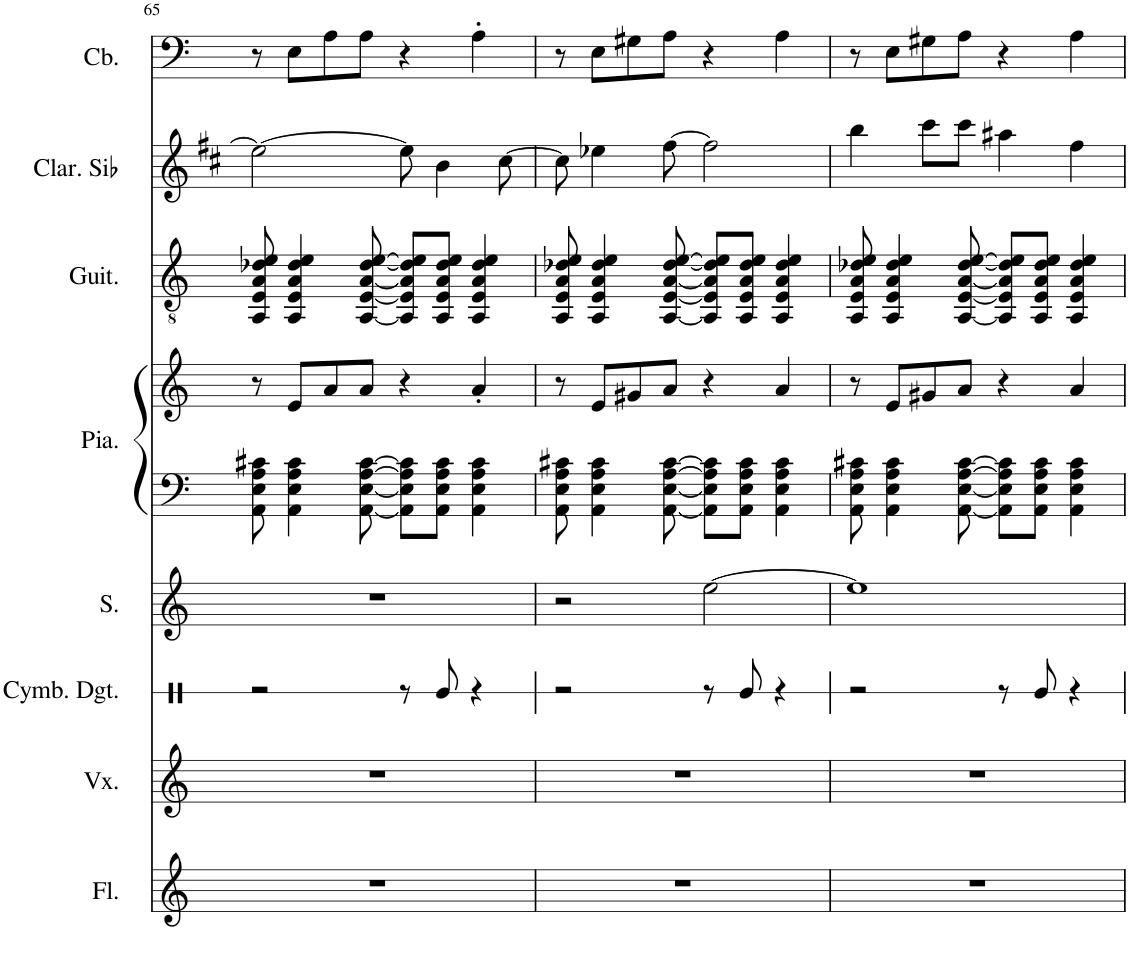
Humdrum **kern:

**kern	**kern	**kern	**kern	**kern	**kern	**kern	**kern	**kern
*part8	*part7	*part6	*part5	*part4	*part4	*part3	*part2	*part1
*staff9	*staff8	*staff7	*staff6	*staff5	*staff4	*staff3	*staff2	*staff1
*I"Flûte	*I"Voix, Voice Ohh	*I"Cymbales à doigts, Percusión	*I"Soprano, Voice Ahh	*I"Piano	*	*I"Guitare classique	*I"Clarinette en Sib	*I"Contrebasse
*I'Fl.	*I'Vx.	*I'Cymb. Dgt.	*I'S.	*I'Pia.	*	*I'Guit.	*I'Clar. Sib	*I'Cb.
!!LO:PB:g=z
*clefG2	*clefG2	*clefX	*clefG2	*clefF4	*clefG2	*clefGv2	*clefG2	*clefF4
*	*	*	*	*	*	*	*Trd1c2	*Trd7c12
*k[]	*k[]	*k[]	*k[]	*k[]	*k[]	*k[]	*k[f#c#]	*k[]
*M4/4	*M4/4	*M4/4	*M4/4	*M4/4	*M4/4	*M4/4	*M4/4	*M4/4
=65	=65	=65	=65	=65	=65	=65	=65	=65
1r	1r	2r	1r	8AA\ 8E\ 8A\ 8c#X\	8r	8AA/ 8E/ 8A/ 8d-X/ 8e/	2ee-\_	8r
.	.	.	.	4AA\ 4E\ 4A\ 4c#\	8e/L	4AA/ 4E/ 4A/ 4d-/ 4e/	.	8E\L
.	.	.	.	.	8a/	.	.	8A\
.	.	.	.	[8AA\ [8E\ [8A\ [8c#\	8a/J	[8AA/ [8E/ [8A/ [8d-/ [8e/	.	8A\J
.	.	8r	.	8AA\] 8E\] 8A\] 8c#\]L	4r	8AA/] 8E/] 8A/] 8d-/] 8e/]L	8ee-\]	4r
.	.	8Re/	.	8AA\ 8E\ 8A\ 8c#\J	.	8AA/ 8E/ 8A/ 8d-/ 8e/J	4b\	.
.	.	4r	.	4AA\ 4E\ 4A\ 4c#\	4a'/	4AA/ 4E/ 4A/ 4d-/ 4e/	.	4A'\
.	.	.	.	.	.	.	[8cc#\	.
=66	=66	=66	=66	=66	=66	=66	=66	=66
1r	1r	2r	2r	8AA\ 8E\ 8A\ 8c#X\	8r	8AA/ 8E/ 8A/ 8d-X/ 8e/	8cc#\]	8r
.	.	.	.	4AA\ 4E\ 4A\ 4c#\	8e/L	4AA/ 4E/ 4A/ 4d-/ 4e/	4ee-X\	8E\L
.	.	.	.	.	8g#X/	.	.	8G#X\
.	.	.	.	[8AA\ [8E\ [8A\ [8c#\	8a/J	[8AA/ [8E/ [8A/ [8d-/ [8e/	[8ff#\	8A\J
.	.	8r	[2ee\	8AA\] 8E\] 8A\] 8c#\]L	4r	8AA/] 8E/] 8A/] 8d-/] 8e/]L	2ff#\]	4r
.	.	8Re/	.	8AA\ 8E\ 8A\ 8c#\J	.	8AA/ 8E/ 8A/ 8d-/ 8e/J	.	.
.	.	4r	.	4AA\ 4E\ 4A\ 4c#\	4a/	4AA/ 4E/ 4A/ 4d-/ 4e/	.	4A\
=67	=67	=67	=67	=67	=67	=67	=67	=67
1r	1r	2r	1ee]	8AA\ 8E\ 8A\ 8c#X\	8r	8AA/ 8E/ 8A/ 8d-X/ 8e/	4bb\	8r
.	.	.	.	4AA\ 4E\ 4A\ 4c#\	8e/L	4AA/ 4E/ 4A/ 4d-/ 4e/	.	8E\L
.	.	.	.	.	8g#X/	.	8ccc#\L	8G#X\
.	.	.	.	[8AA\ [8E\ [8A\ [8c#\	8a/J	[8AA/ [8E/ [8A/ [8d-/ [8e/	8ccc#\J	8A\J
.	.	8r	.	8AA\] 8E\] 8A\] 8c#\]L	4r	8AA/] 8E/] 8A/] 8d-/] 8e/]L	4aa#X\	4r
.	.	8Re/	.	8AA\ 8E\ 8A\ 8c#\J	.	8AA/ 8E/ 8A/ 8d-/ 8e/J	.	.
.	.	4r	.	4AA\ 4E\ 4A\ 4c#\	4a/	4AA/ 4E/ 4A/ 4d-/ 4e/	4ff#\	4A\
=	=	=	=	=	=	=	=	=
*-	*-	*-	*-	*-	*-	*-	*-	*-
